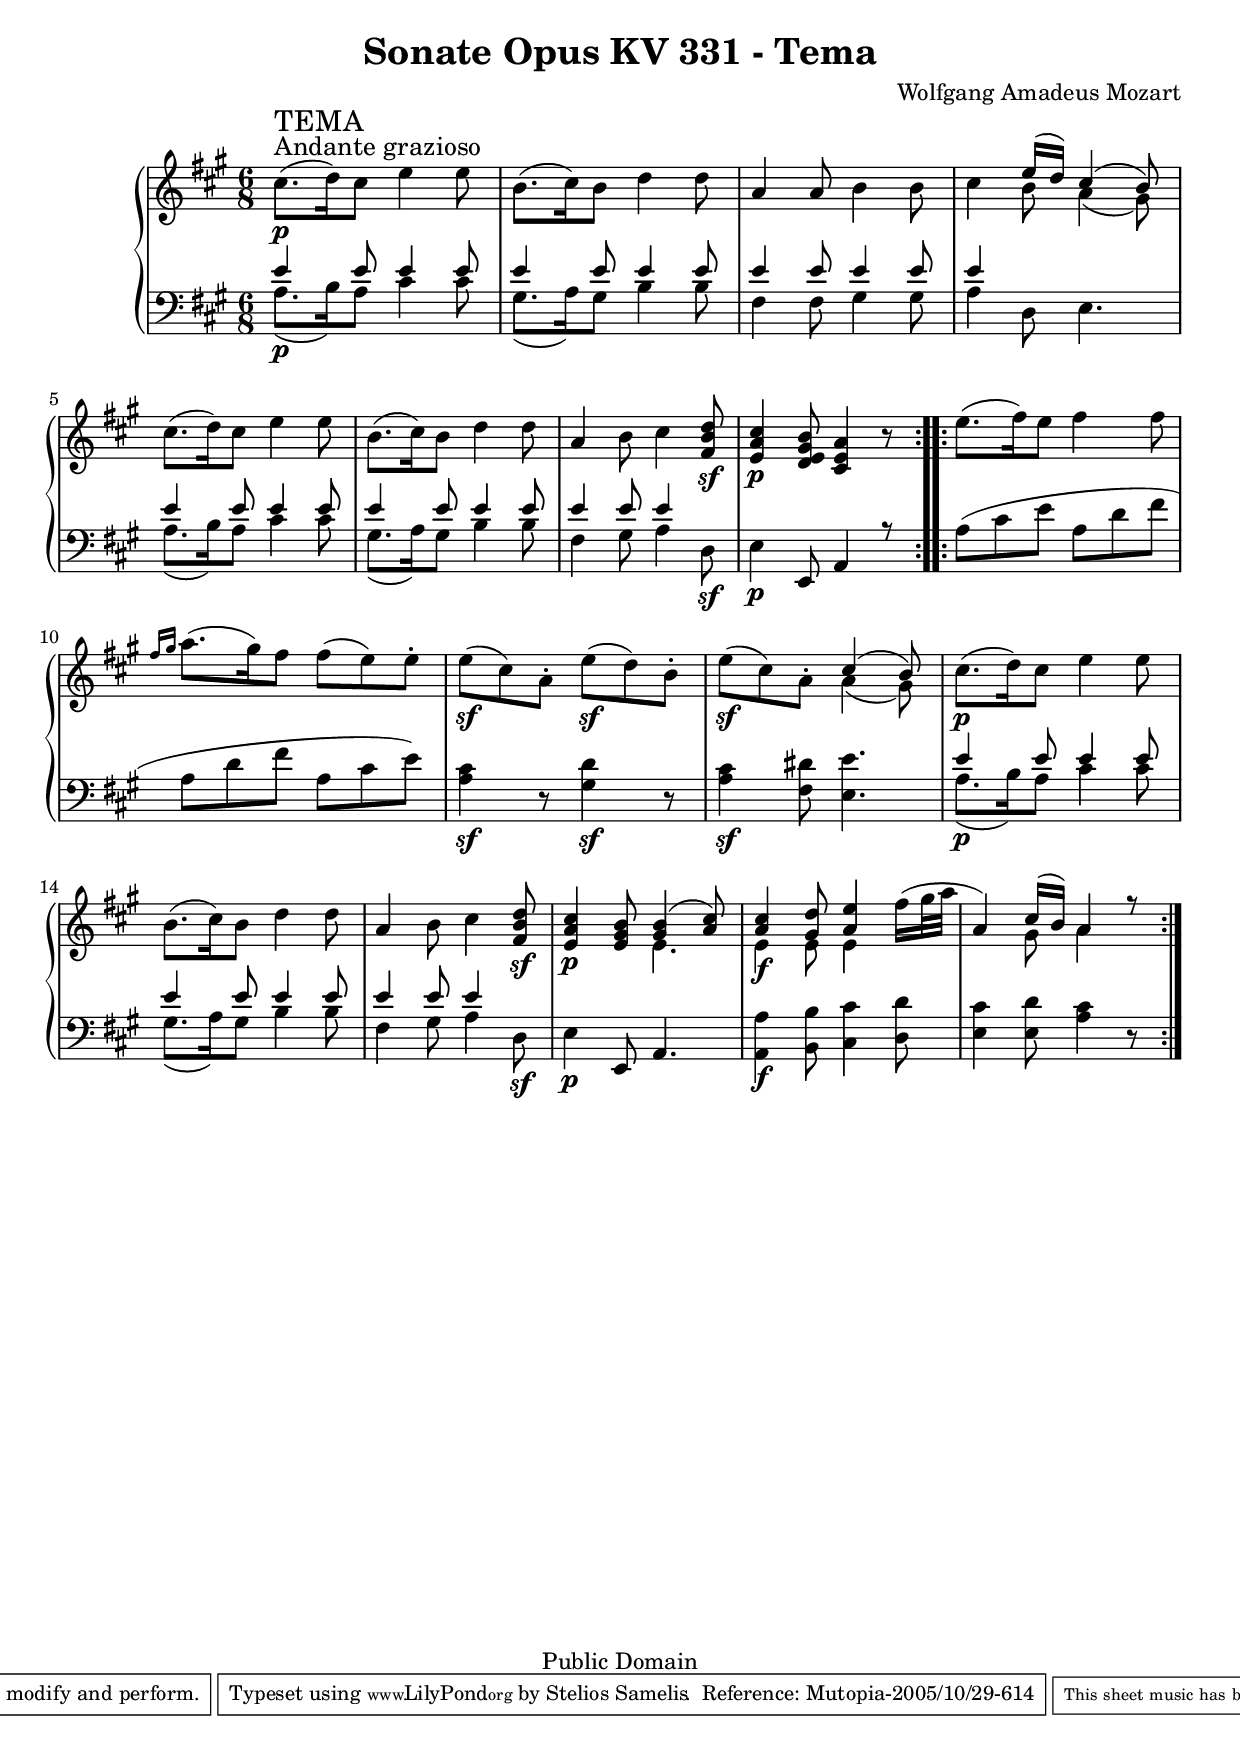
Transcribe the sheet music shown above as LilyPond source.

\version "2.6.0"

\header {
  title = "Sonate Opus KV 331 - Tema"
  composer = "Wolfgang Amadeus Mozart"
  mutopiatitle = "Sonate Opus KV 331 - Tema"
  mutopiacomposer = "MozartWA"
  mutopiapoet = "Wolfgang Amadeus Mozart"
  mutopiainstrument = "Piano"
  date = "1778 or 1781-3"
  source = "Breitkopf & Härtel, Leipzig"
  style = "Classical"
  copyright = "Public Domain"
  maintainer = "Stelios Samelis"
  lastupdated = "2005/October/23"
  version = "2.6.0"
  
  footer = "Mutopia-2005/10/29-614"
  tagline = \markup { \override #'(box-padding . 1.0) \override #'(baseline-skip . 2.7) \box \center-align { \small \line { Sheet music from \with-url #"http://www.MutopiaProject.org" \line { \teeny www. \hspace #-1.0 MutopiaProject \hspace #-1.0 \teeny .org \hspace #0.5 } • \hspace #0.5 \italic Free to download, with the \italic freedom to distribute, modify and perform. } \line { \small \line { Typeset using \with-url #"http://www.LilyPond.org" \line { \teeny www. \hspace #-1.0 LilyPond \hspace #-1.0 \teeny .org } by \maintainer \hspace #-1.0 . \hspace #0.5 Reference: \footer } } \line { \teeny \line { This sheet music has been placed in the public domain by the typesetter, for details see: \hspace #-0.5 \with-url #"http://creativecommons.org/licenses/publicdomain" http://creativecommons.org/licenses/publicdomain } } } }

}

\score {

 \context GrandStaff
 <<
 \context Staff = "up" {
 \clef treble
 \key a \major
 \time 6/8
 \repeat volta 2 { cis''8.^\markup { \large "Andante grazioso" }\p^\markup { \huge "TEMA" }( d''16) cis''8 e''4 e''8
 b'8.( cis''16) b'8 d''4 d''8 a'4 a'8 b'4 b'8
 cis''4 << { e''16( d'') cis''4( b'8) } \\ { b'8 a'4( gis'8) } >>
 cis''8.( d''16) cis''8 e''4 e''8 b'8.( cis''16) b'8 d''4 d''8
 a'4 b'8 cis''4 <fis' b' d''>8\sf <e' a' cis''>4\p <d' e' gis' b'>8 <cis' e' a'>4 r8 }
 \repeat volta 2 { e''8.( fis''16) e''8 fis''4 fis''8
 \grace { fis''16[ gis''] } a''8.( gis''16) fis''8 fis''8( e'') e''\staccato
 e''8\sf( cis'') a'\staccato e''8\sf( d'') b'\staccato e''8\sf( cis'') a'\staccato
 << { cis''4( b'8) } \\ { a'4( gis'8) } >>
 cis''8.\p( d''16) cis''8 e''4 e''8 b'8.( cis''16) b'8 d''4 d''8
 a'4 b'8 cis''4 <fis' b' d''>8\sf <e' a' cis''>4\p <e' gis' b'>8
 << { <gis' b'>4( <a' cis''>8) } \\ { e'4. } >>
 << { <a' cis''>4 <gis' d''>8 <a' e''>4
 \stemDown fis''16( gis''32 a'' \stemUp a'4) cis''16( b') a'4 r8 } \\
 { e'4\f e'8 e'4 s8 s4 gis'8 a'4 s8 } >> }
}

 \context Staff = "down" {
 \clef bass
 \key a \major
 \time 6/8
 \repeat volta 2 { << { e'4 e'8 e'4 e'8 e'4 e'8 e'4 e'8 e'4 e'8 e'4 e'8 e'4 s2
 e'4 e'8 e'4 e'8 e'4 e'8 e'4 e'8 e'4 e'8 e'4 s8 s4 e,8 a,4 r8 } \\
 { a8.\p( b16) a8 cis'4 cis'8 gis8.( a16) gis8 b4 b8 fis4 fis8 gis4 gis8 a4 d8 e4.
 a8.( b16) a8 cis'4 cis'8 gis8.( a16) gis8 b4 b8 fis4 gis8 a4 d8\sf e4\p s2 } >> }
 \repeat volta 2 { a8( cis' e' a d' fis' a d' fis' a cis' e')
 <a cis'>4\sf r8 <gis d'>4\sf r8 <a cis'>4\sf <fis dis'>8 <e e'>4.
 << { e'4 e'8 e'4 e'8 e'4 e'8 e'4 e'8 e'4 e'8 e'4 s8 s4 e,8 a,4. } \\
 { a8.\p( b16) a8 cis'4 cis'8 gis8.( a16) gis8 b4 b8 fis4 gis8 a4 d8\sf e4\p s2 } >>
 <a, a>4\f <b, b>8 <cis cis'>4 <d d'>8 <e cis'>4 <e d'>8 <a cis'>4 r8 }
}
>>

 \layout { }

}

\score {

 \unfoldRepeats

 \context GrandStaff
 <<
 \context Staff = "up" {
 \clef treble
 \key a \major
 \time 6/8
 \repeat volta 2 { cis''8.^\markup { \large "Andante grazioso" }\p^\markup { \huge "TEMA" }( d''16) cis''8 e''4 e''8
 b'8.( cis''16) b'8 d''4 d''8 a'4 a'8 b'4 b'8
 cis''4 << { e''16( d'') cis''4( b'8) } \\ { b'8 a'4( gis'8) } >>
 cis''8.( d''16) cis''8 e''4 e''8 b'8.( cis''16) b'8 d''4 d''8
 a'4 b'8 cis''4 <fis' b' d''>8\sf <e' a' cis''>4\p <d' e' gis' b'>8 <cis' e' a'>4 r8 }
 \repeat volta 2 { e''8.( fis''16) e''8 fis''4 fis''8
 \grace { fis''16[ gis''] } a''8.( gis''16) fis''8 fis''8( e'') e''\staccato
 e''8\sf( cis'') a'\staccato e''8\sf( d'') b'\staccato e''8\sf( cis'') a'\staccato
 << { cis''4( b'8) } \\ { a'4( gis'8) } >>
 cis''8.\p( d''16) cis''8 e''4 e''8 b'8.( cis''16) b'8 d''4 d''8
 a'4 b'8 cis''4 <fis' b' d''>8\sf <e' a' cis''>4\p <e' gis' b'>8
 << { <gis' b'>4( <a' cis''>8) } \\ { e'4. } >>
 << { <a' cis''>4 <gis' d''>8 <a' e''>4
 \once \override Voice.Slur #'attachment = #'(head . stem)
 \stemDown fis''16( gis''32 a'' \stemUp a'4) cis''16( b') a'4 r8 } \\
 { e'4\f e'8 e'4 s8 s4 gis'8 a'4 s8 } >> }
}

 \context Staff = "down" {
 \clef bass
 \key a \major
 \time 6/8
 \repeat volta 2 { << { e'4 e'8 e'4 e'8 e'4 e'8 e'4 e'8 e'4 e'8 e'4 e'8 e'4 s2
 e'4 e'8 e'4 e'8 e'4 e'8 e'4 e'8 e'4 e'8 e'4 s8 s4 e,8 a,4 r8 } \\
 { a8.\p( b16) a8 cis'4 cis'8 gis8.( a16) gis8 b4 b8 fis4 fis8 gis4 gis8 a4 d8 e4.
 a8.( b16) a8 cis'4 cis'8 gis8.( a16) gis8 b4 b8 fis4 gis8 a4 d8\sf e4\p s2 } >> }
 \repeat volta 2 { a8( cis' e' a d' fis' a d' fis' a cis' e')
 <a cis'>4\sf r8 <gis d'>4\sf r8 <a cis'>4\sf <fis dis'>8 <e e'>4.
 << { e'4 e'8 e'4 e'8 e'4 e'8 e'4 e'8 e'4 e'8 e'4 s8 s4 e,8 a,4. } \\
 { a8.\p( b16) a8 cis'4 cis'8 gis8.( a16) gis8 b4 b8 fis4 gis8 a4 d8\sf e4\p s2 } >>
 <a, a>4\f <b, b>8 <cis cis'>4 <d d'>8 <e cis'>4 <e d'>8 <a cis'>4 r8 }
}
>>

 \midi { \tempo 8 = 112 }

}
